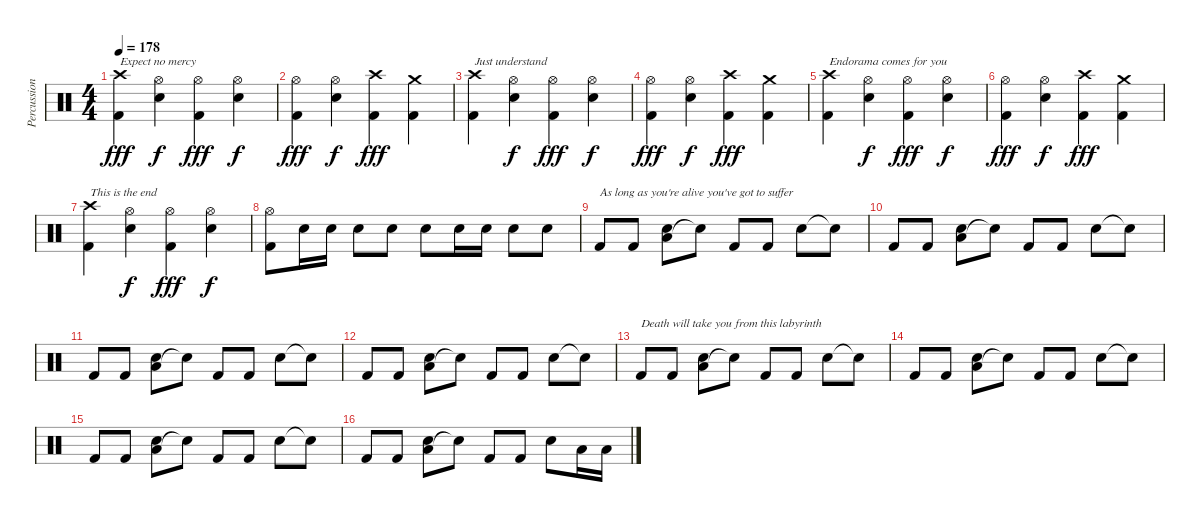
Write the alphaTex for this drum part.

\track ("Percussion" "Percussion") {instrument percussion}
\staff {score}
\articulation defaults
\ts (4 4)
\tempo 178
\clef neutral
\ks c
("Crash high (hit)" "Kick (hit) 2").4{txt "Expect no mercy" dy fff} ("Hi-Hat (open)" "Snare (hit) 2").4{dy f} ("Hi-Hat (open)" "Kick (hit) 2").4{dy fff} ("Hi-Hat (open)" "Snare (hit) 2").4{dy f} |
("Hi-Hat (open)" "Kick (hit) 2").4{dy fff} ("Hi-Hat (open)" "Snare (hit) 2").4{dy f} ("Crash high (hit)" "Kick (hit) 2").4{dy fff} ("Crash medium (hit)" "Kick (hit) 2").4 |
("Crash high (hit)" "Kick (hit) 2").4{txt "Just understand"} ("Hi-Hat (open)" "Snare (hit) 2").4{dy f} ("Hi-Hat (open)" "Kick (hit) 2").4{dy fff} ("Hi-Hat (open)" "Snare (hit) 2").4{dy f} |
("Hi-Hat (open)" "Kick (hit) 2").4{dy fff} ("Hi-Hat (open)" "Snare (hit) 2").4{dy f} ("Crash high (hit)" "Kick (hit) 2").4{dy fff} ("Crash medium (hit)" "Kick (hit) 2").4 |
("Crash high (hit)" "Kick (hit) 2").4{txt "Endorama comes for you"} ("Hi-Hat (open)" "Snare (hit) 2").4{dy f} ("Hi-Hat (open)" "Kick (hit) 2").4{dy fff} ("Hi-Hat (open)" "Snare (hit) 2").4{dy f} |
("Hi-Hat (open)" "Kick (hit) 2").4{dy fff} ("Hi-Hat (open)" "Snare (hit) 2").4{dy f} ("Crash high (hit)" "Kick (hit) 2").4{dy fff} ("Crash medium (hit)" "Kick (hit) 2").4 |
("Crash high (hit)" "Kick (hit) 2").4{txt "This is the end"} ("Hi-Hat (open)" "Snare (hit) 2").4{dy f} ("Hi-Hat (open)" "Kick (hit) 2").4{dy fff} ("Hi-Hat (open)" "Snare (hit) 2").4{dy f} |
("Hi-Hat (open)" "Kick (hit) 2").8 "Snare (hit) 2".16 "Snare (hit) 2".16 "Snare (hit) 2".8 "Snare (hit) 2".8 "Snare (hit) 2".8 "Snare (hit) 2".16 "Snare (hit) 2".16 "Snare (hit) 2".8 "Snare (hit) 2".8 |
"Kick (hit) 2".8{txt "As long as you're alive you've got to suffer"} "Kick (hit) 2".8 ("Low Floor Tom (hit)" "Snare (hit) 2").8 "Snare (hit)"{t}.8 "Kick (hit) 2".8 "Kick (hit) 2".8 "Snare (hit) 2".8 "Snare (hit)"{t}.8 |
"Kick (hit) 2".8 "Kick (hit) 2".8 ("Low Floor Tom (hit)" "Snare (hit) 2").8 "Snare (hit)"{t}.8 "Kick (hit) 2".8 "Kick (hit) 2".8 "Snare (hit) 2".8 "Snare (hit)"{t}.8 |
"Kick (hit) 2".8 "Kick (hit) 2".8 ("Low Floor Tom (hit)" "Snare (hit) 2").8 "Snare (hit)"{t}.8 "Kick (hit) 2".8 "Kick (hit) 2".8 "Snare (hit) 2".8 "Snare (hit)"{t}.8 |
"Kick (hit) 2".8 "Kick (hit) 2".8 ("Low Floor Tom (hit)" "Snare (hit) 2").8 "Snare (hit)"{t}.8 "Kick (hit) 2".8 "Kick (hit) 2".8 "Snare (hit) 2".8 "Snare (hit)"{t}.8 |
"Kick (hit) 2".8{txt "Death will take you from this labyrinth"} "Kick (hit) 2".8 ("Low Floor Tom (hit)" "Snare (hit) 2").8 "Snare (hit)"{t}.8 "Kick (hit) 2".8 "Kick (hit) 2".8 "Snare (hit) 2".8 "Snare (hit)"{t}.8 |
"Kick (hit) 2".8 "Kick (hit) 2".8 ("Low Floor Tom (hit)" "Snare (hit) 2").8 "Snare (hit)"{t}.8 "Kick (hit) 2".8 "Kick (hit) 2".8 "Snare (hit) 2".8 "Snare (hit)"{t}.8 |
"Kick (hit) 2".8 "Kick (hit) 2".8 ("Low Floor Tom (hit)" "Snare (hit) 2").8 "Snare (hit)"{t}.8 "Kick (hit) 2".8 "Kick (hit) 2".8 "Snare (hit) 2".8 "Snare (hit)"{t}.8 |
"Kick (hit) 2".8 "Kick (hit) 2".8 ("Low Floor Tom (hit)" "Snare (hit) 2").8 "Snare (hit)"{t}.8 "Kick (hit) 2".8 "Kick (hit) 2".8 "Snare (hit) 2".8 "Low Floor Tom (hit)".16 "Low Floor Tom (hit)".16
